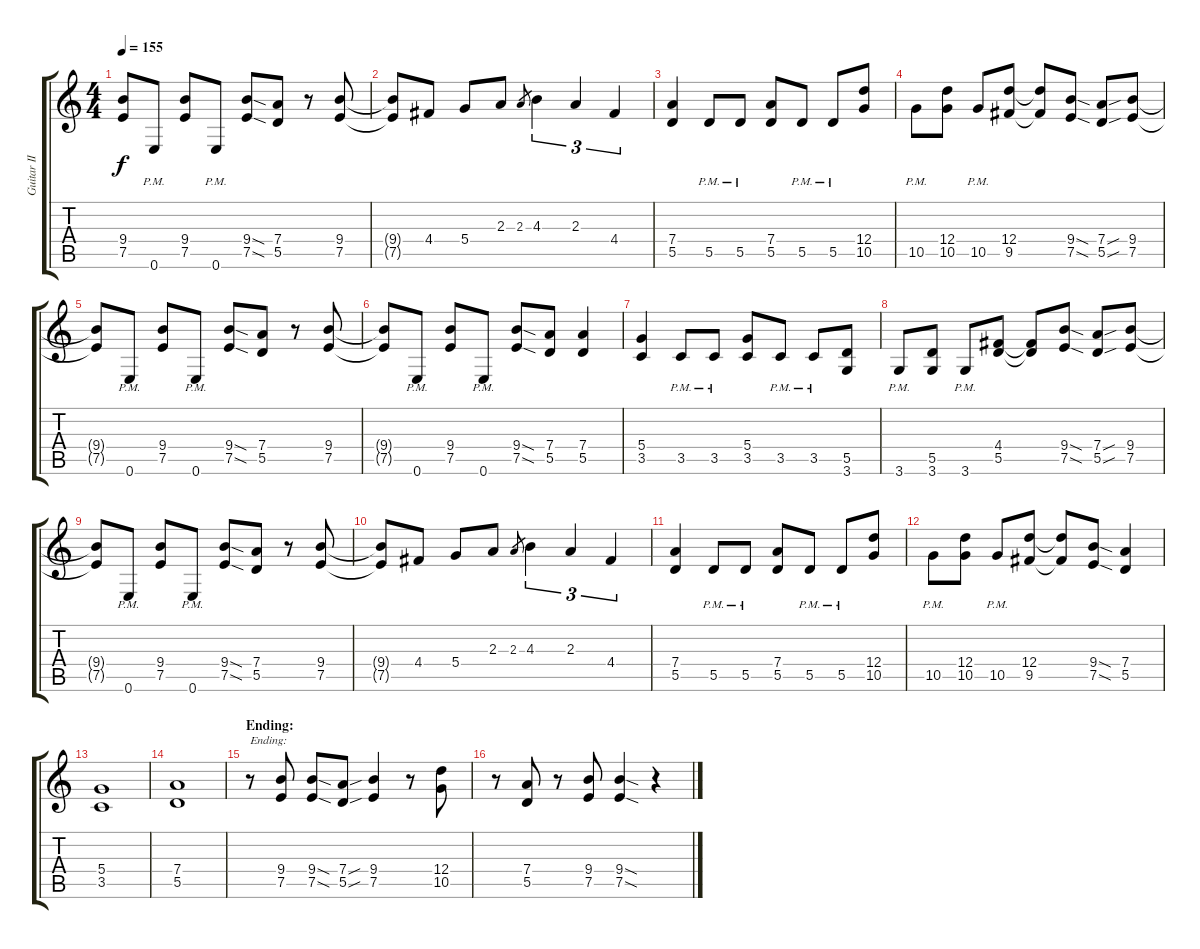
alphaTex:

\track ("Guitar II" "Guitar II") {instrument distortionguitar}
\staff {score tabs}
\tuning (E4 B3 G3 D3 A2 E2) {hide}
\ts (4 4)
\tempo 155
\clef g2
\ks c
(9.4{t} 7.5{t}).8{dy f} 0.6{pm}.8 (9.4 7.5).8 0.6{pm}.8 (9.4{sod} 7.5{sod}).8 (7.4 5.5).8 r.8 (9.4 7.5).8 |
(9.4{t} 7.5{t}).8 4.4.8 5.4.8 2.3.8 2.3.8{gr} 4.3.4{tu (3 2)} 2.3.4{tu (3 2)} 4.4.4{tu (3 2)} |
(7.4 5.5).4 5.5{pm}.8 5.5{pm}.8 (7.4 5.5).8 5.5{pm}.8 5.5{pm}.8 (12.4 10.5).8 |
10.5{pm}.8 (12.4 10.5).8 10.5{pm}.8 (12.4 9.5).8 (12.4{t} 9.5{t}).8 (9.4{sod} 7.5{sod}).8 (7.4{sou} 5.5{sou}).8 (9.4 7.5).8 |
(9.4{t} 7.5{t}).8 0.6{pm}.8 (9.4 7.5).8 0.6{pm}.8 (9.4{sod} 7.5{sod}).8 (7.4 5.5).8 r.8 (9.4 7.5).8 |
(9.4{t} 7.5{t}).8 0.6{pm}.8 (9.4 7.5).8 0.6{pm}.8 (9.4{sod} 7.5{sod}).8 (7.4 5.5).8 (7.4 5.5).4 |
(5.4 3.5).4 3.5{pm}.8 3.5{pm}.8 (5.4 3.5).8 3.5{pm}.8 3.5{pm}.8 (5.5 3.6).8 |
3.6{pm}.8 (5.5 3.6).8 3.6{pm}.8 (4.4 5.5).8 (4.4{t} 5.5{t}).8 (9.4{sod} 7.5{sod}).8 (7.4{sou} 5.5{sou}).8 (9.4 7.5).8 |
(9.4{t} 7.5{t}).8 0.6{pm}.8 (9.4 7.5).8 0.6{pm}.8 (9.4{sod} 7.5{sod}).8 (7.4 5.5).8 r.8 (9.4 7.5).8 |
(9.4{t} 7.5{t}).8 4.4.8 5.4.8 2.3.8 2.3.8{gr} 4.3.4{tu (3 2)} 2.3.4{tu (3 2)} 4.4.4{tu (3 2)} |
(7.4 5.5).4 5.5{pm}.8 5.5{pm}.8 (7.4 5.5).8 5.5{pm}.8 5.5{pm}.8 (12.4 10.5).8 |
10.5{pm}.8 (12.4 10.5).8 10.5{pm}.8 (12.4 9.5).8 (12.4{t} 9.5{t}).8 (9.4{sod} 7.5{sod}).8 (7.4 5.5).4 |
(5.4 3.5).1 |
(7.4 5.5).1 |
\section ("" "Ending:")
r.8{txt "Ending:"} (9.4 7.5).8 (9.4{sod} 7.5{sod}).8 (7.4{sou} 5.5{sou}).8 (9.4 7.5).4 r.8 (12.4 10.5).8 |
r.8 (7.4 5.5).8 r.8 (9.4 7.5).8 (9.4{sod} 7.5{sod}).4 r.4
